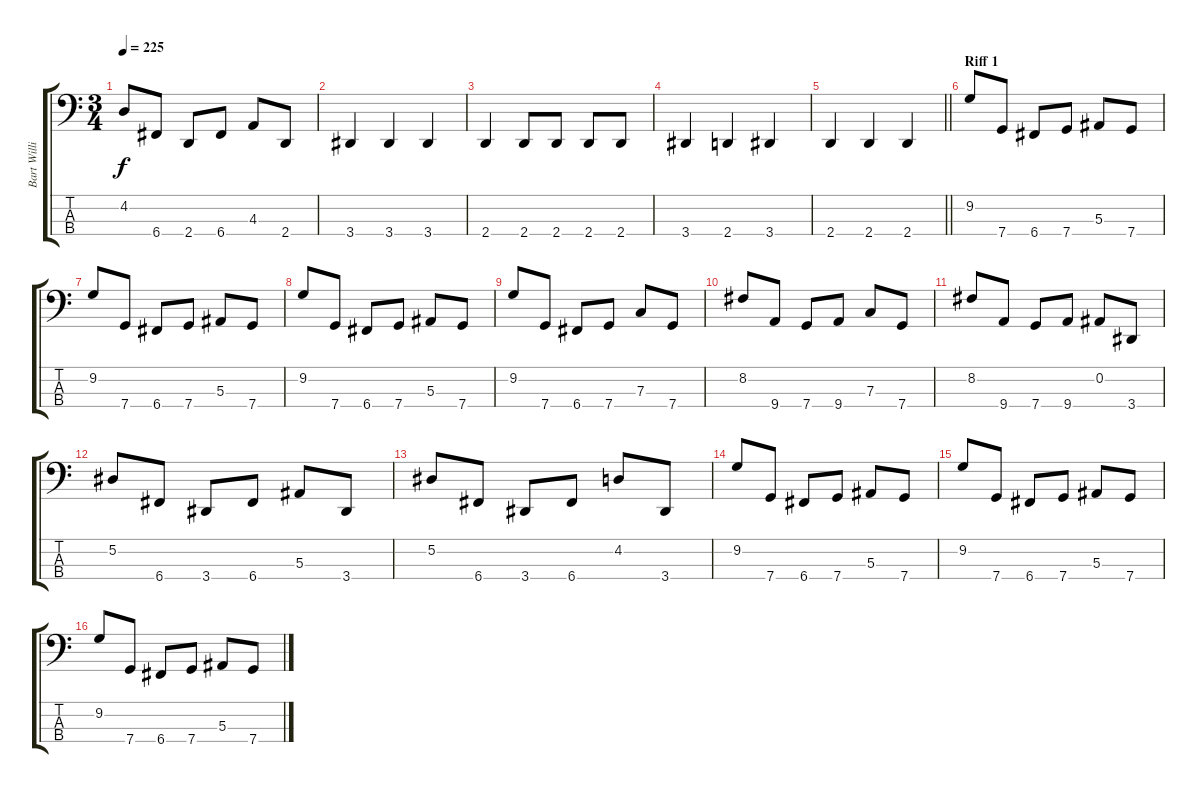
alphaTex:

\track ("Bart Williams" "Bart Willi") {instrument electricbassfinger}
\staff {score tabs}
\tuning (Eb2 Bb1 F1 C1) {hide}
\ts (3 4)
\tempo 225
\clef f4
\ks c
4.2.8{dy f} 6.4.8 2.4.8 6.4.8 4.3.8 2.4.8 |
3.4.4 3.4.4 3.4.4 |
2.4.4 2.4.8 2.4.8 2.4.8 2.4.8 |
3.4.4 2.4.4 3.4.4 |
\barLineRight lightlight
2.4.4 2.4.4 2.4.4 |
\section ("" "Riff 1")
9.2.8 7.4.8 6.4.8 7.4.8 5.3.8 7.4.8 |
9.2.8 7.4.8 6.4.8 7.4.8 5.3.8 7.4.8 |
9.2.8 7.4.8 6.4.8 7.4.8 5.3.8 7.4.8 |
9.2.8 7.4.8 6.4.8 7.4.8 7.3.8 7.4.8 |
8.2.8 9.4.8 7.4.8 9.4.8 7.3.8 7.4.8 |
8.2.8 9.4.8 7.4.8 9.4.8 0.2.8 3.4.8 |
5.2.8 6.4.8 3.4.8 6.4.8 5.3.8 3.4.8 |
5.2.8 6.4.8 3.4.8 6.4.8 4.2.8 3.4.8 |
9.2.8 7.4.8 6.4.8 7.4.8 5.3.8 7.4.8 |
9.2.8 7.4.8 6.4.8 7.4.8 5.3.8 7.4.8 |
9.2.8 7.4.8 6.4.8 7.4.8 5.3.8 7.4.8
